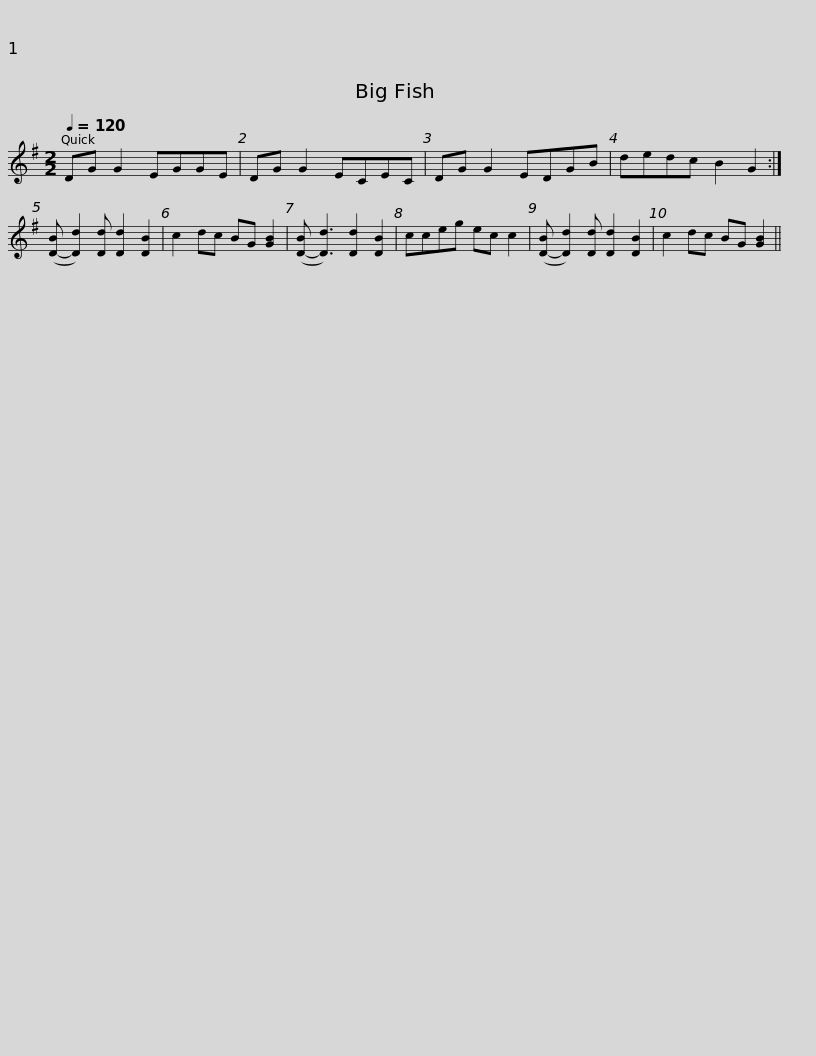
X:1
L:1/8
Q:1/4=120
M:2/2
I:linebreak $
K:G
V:1 treble
V:1
 DG G2 EGGE | DG G2 ECEC | DG G2 EDGB | dedc B2 G2 :| ([D-B] [Dd]2) [Dd] [Dd]2 [DB]2 | %5
 c2 dc BG [GB]2 |$ ([D-B] [Dd]3) [Dd]2 [DB]2 | cceg ec c2 | ([D-B] [Dd]2) [Dd] [Dd]2 [DB]2 | c2 dc BG [GB]2 || %10
